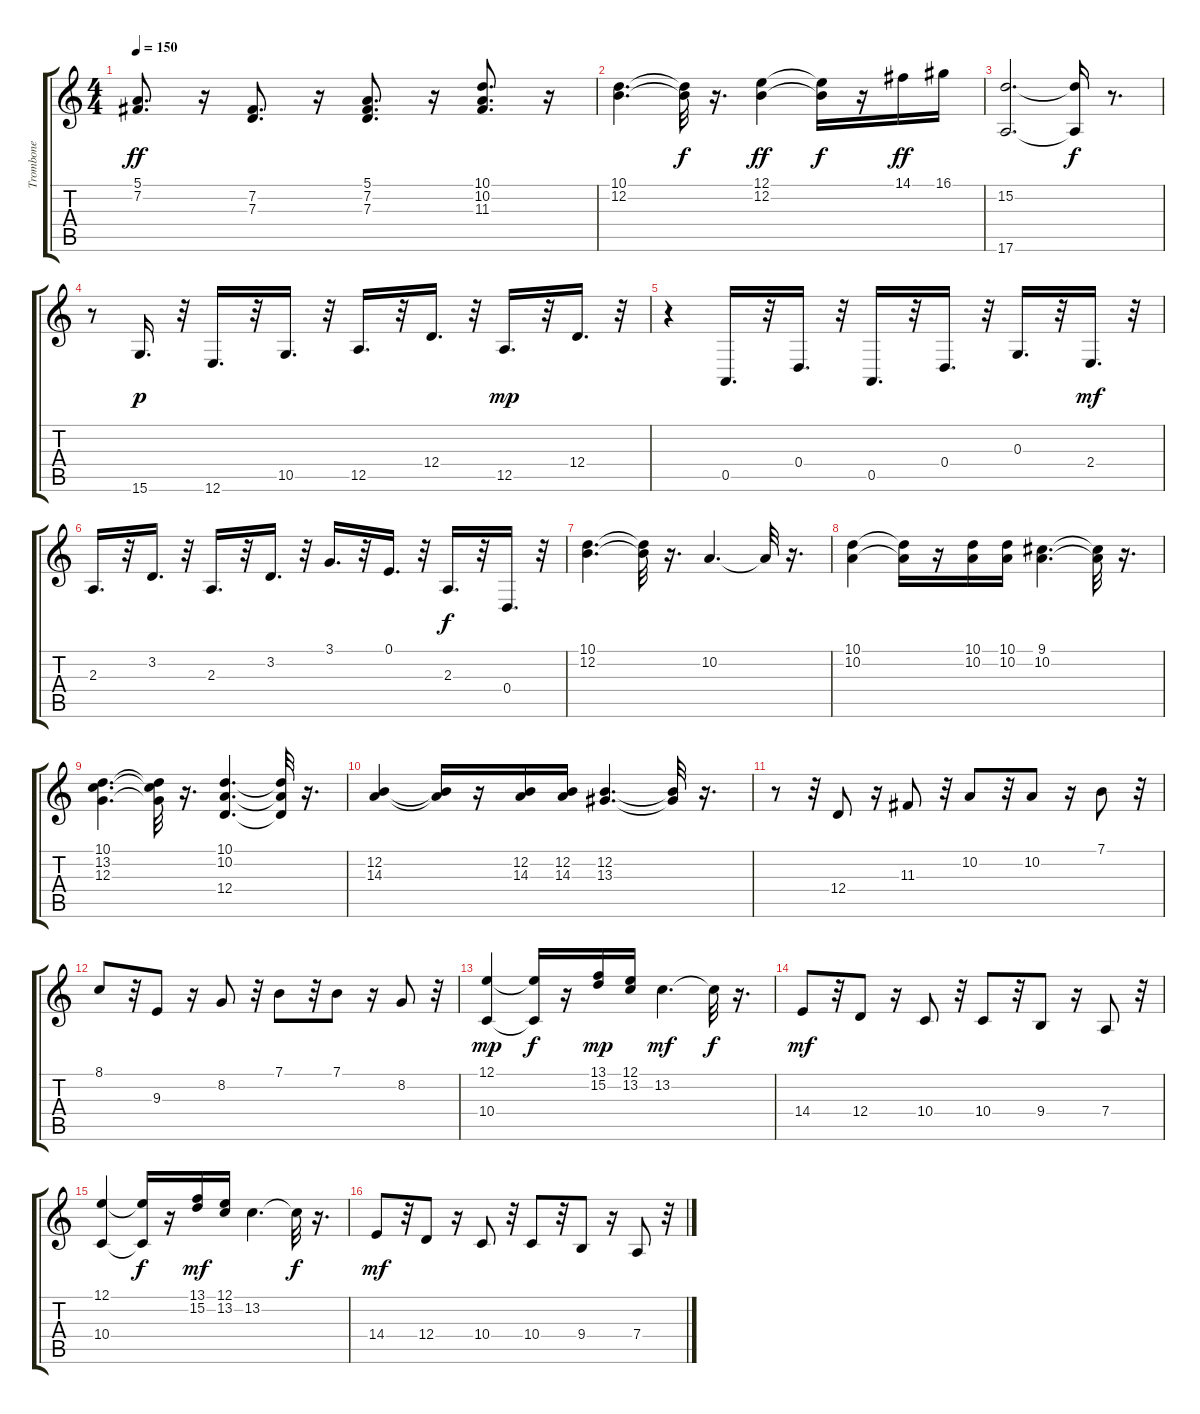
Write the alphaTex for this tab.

\track ("Trombone" "Trombone") {instrument trombone}
\staff {score tabs}
\tuning (E4 B3 G3 D3 A2 E2) {hide}
\ts (4 4)
\tempo 150
\clef g2
\ks c
(5.1 7.2).8{d dy ff} r.16 (7.2 7.3).8{d} r.16 (5.1 7.2 7.3).8{d} r.16 (10.1 10.2 11.3).8{d} r.16 |
(10.1 12.2).4{d} (10.1{t} 12.2{t}).32{dy f} r.16{d} (12.1 12.2).4{dy ff} (12.1{t} 12.2{t}).16{dy f} r.16 14.1.16{dy ff} 16.1.16 |
(15.2 17.6).2{d} (15.2{t} 17.6{t}).16{dy f} r.8{d} |
r.8 15.6.16{d dy p} r.32 12.6.16{d} r.32 10.5.16{d} r.32 12.5.16{d} r.32 12.4.16{d} r.32 12.5.16{d dy mp} r.32 12.4.16{d} r.32 |
r.4 0.5.16{d} r.32 0.4.16{d} r.32 0.5.16{d} r.32 0.4.16{d} r.32 0.3.16{d} r.32 2.4.16{d dy mf} r.32 |
2.3.16{d} r.32 3.2.16{d} r.32 2.3.16{d} r.32 3.2.16{d} r.32 3.1.16{d} r.32 0.1.16{d} r.32 2.3.16{d dy f} r.32 0.4.16{d} r.32 |
(10.1 12.2).4{d} (10.1{t} 12.2{t}).32 r.16{d} 10.2.4{d} 10.2{t}.32 r.16{d} |
(10.1 10.2).4 (10.1{t} 10.2{t}).16 r.16 (10.1 10.2).16 (10.1 10.2).16 (9.1 10.2).4{d} (9.1{t} 10.2{t}).32 r.16{d} |
(10.1 13.2 12.3).4{d} (10.1{t} 13.2{t} 12.3{t}).32 r.16{d} (10.1 10.2 12.4).4{d} (10.1{t} 10.2{t} 12.4{t}).32 r.16{d} |
(12.2 14.3).4 (12.2{t} 14.3{t}).16 r.16 (12.2 14.3).16 (12.2 14.3).16 (12.2 13.3).4{d} (12.2{t} 13.3{t}).32 r.16{d} |
r.8 r.32 12.4.8 r.16 11.3.8 r.32 10.2.8 r.32 10.2.8 r.16 7.1.8 r.32 |
8.1.8 r.32 9.3.8 r.16 8.2.8 r.32 7.1.8 r.32 7.1.8 r.16 8.2.8 r.32 |
(12.1 10.4).4{dy mp} (12.1{t} 10.4{t}).16{dy f} r.16 (13.1 15.2).16{dy mp} (12.1 13.2).16 13.2.4{d dy mf} 13.2{t}.32{dy f} r.16{d} |
14.4.8{dy mf} r.32 12.4.8 r.16 10.4.8 r.32 10.4.8 r.32 9.4.8 r.16 7.4.8 r.32 |
(12.1 10.4).4 (12.1{t} 10.4{t}).16{dy f} r.16 (13.1 15.2).16{dy mf} (12.1 13.2).16 13.2.4{d} 13.2{t}.32{dy f} r.16{d} |
14.4.8{dy mf} r.32 12.4.8 r.16 10.4.8 r.32 10.4.8 r.32 9.4.8 r.16 7.4.8 r.32
